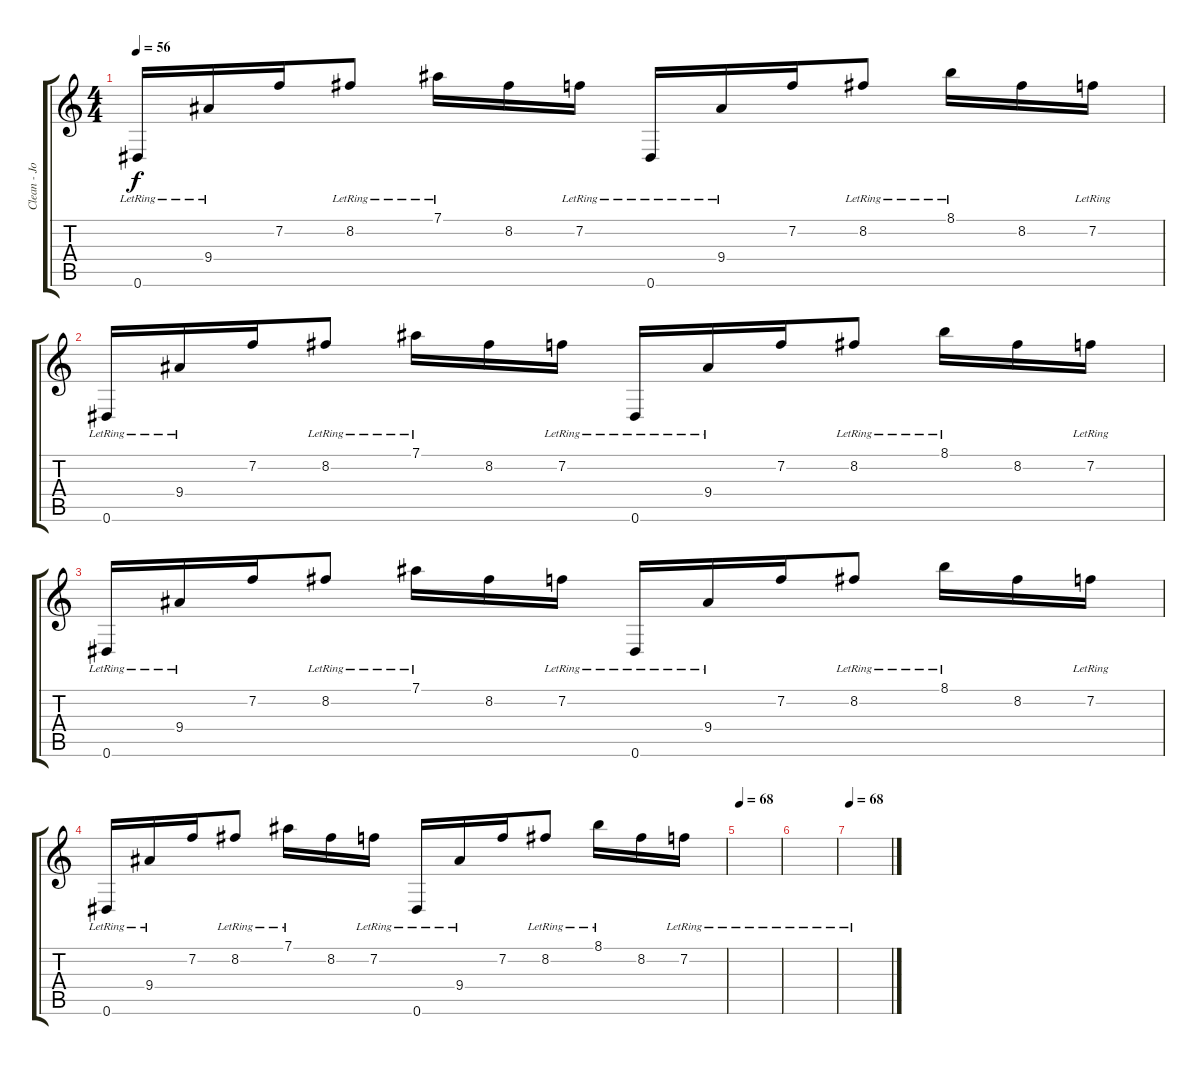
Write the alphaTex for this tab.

\track ("Clean - Jon" "Clean - Jo") {instrument electricguitarclean}
\staff {score tabs}
\tuning (Eb4 Bb3 Gb3 Db3 Ab2 Eb2) {hide}
\ts (4 4)
\tempo 56
\clef g2
\ks c
0.6{lr}.16{dy f} 9.4{lr}.16 7.2.16 8.2{lr}.8 7.1{lr}.16 8.2.16 7.2{lr}.16 0.6{lr}.16 9.4{lr}.16 7.2.16 8.2{lr}.8 8.1{lr}.16 8.2.16 7.2{lr}.16 |
0.6{lr}.16 9.4{lr}.16 7.2.16 8.2{lr}.8 7.1{lr}.16 8.2.16 7.2{lr}.16 0.6{lr}.16 9.4{lr}.16 7.2.16 8.2{lr}.8 8.1{lr}.16 8.2.16 7.2{lr}.16 |
0.6{lr}.16 9.4{lr}.16 7.2.16 8.2{lr}.8 7.1{lr}.16 8.2.16 7.2{lr}.16 0.6{lr}.16 9.4{lr}.16 7.2.16 8.2{lr}.8 8.1{lr}.16 8.2.16 7.2{lr}.16 |
0.6{lr}.16 9.4{lr}.16 7.2.16 8.2{lr}.8 7.1{lr}.16 8.2.16 7.2{lr}.16 0.6{lr}.16 9.4{lr}.16 7.2.16 8.2{lr}.8 8.1{lr}.16 8.2.16 7.2{lr}.16 |
\tempo 68
|
|
\tempo 68
